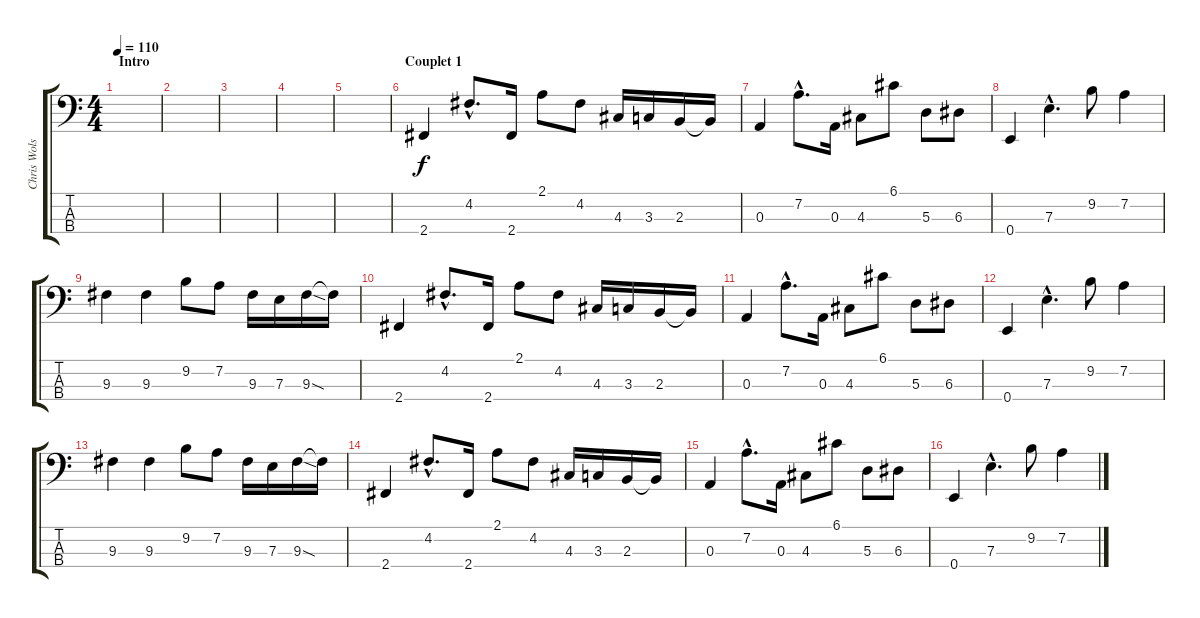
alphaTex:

\track ("Chris Wolstenholme - Basse" "Chris Wols") {instrument electricbassfinger}
\staff {score tabs}
\tuning (G2 D2 A1 E1) {hide}
\ts (4 4)
\section ("" "Intro")
\tempo 110
\clef f4
\ks c
|
|
|
|
|
\section ("" "Couplet 1")
2.4.4 4.2{hac}.8{d} 2.4.16 2.1.8 4.2.8 4.3.16 3.3.16 2.3.16 2.3{t}.16 |
0.3.4 7.2{hac}.8{d} 0.3.16 4.3.8 6.1.8 5.3.8 6.3.8 |
0.4.4 7.3{hac}.4{d} 9.2.8 7.2.4 |
9.3.4 9.3.4 9.2.8 7.2.8 9.3.16 7.3.16 9.3{sod}.16 9.3{t}.16 |
2.4.4 4.2{hac}.8{d} 2.4.16 2.1.8 4.2.8 4.3.16 3.3.16 2.3.16 2.3{t}.16 |
0.3.4 7.2{hac}.8{d} 0.3.16 4.3.8 6.1.8 5.3.8 6.3.8 |
0.4.4 7.3{hac}.4{d} 9.2.8 7.2.4 |
9.3.4 9.3.4 9.2.8 7.2.8 9.3.16 7.3.16 9.3{sod}.16 9.3{t}.16 |
2.4.4 4.2{hac}.8{d} 2.4.16 2.1.8 4.2.8 4.3.16 3.3.16 2.3.16 2.3{t}.16 |
0.3.4 7.2{hac}.8{d} 0.3.16 4.3.8 6.1.8 5.3.8 6.3.8 |
0.4.4 7.3{hac}.4{d} 9.2.8 7.2.4
